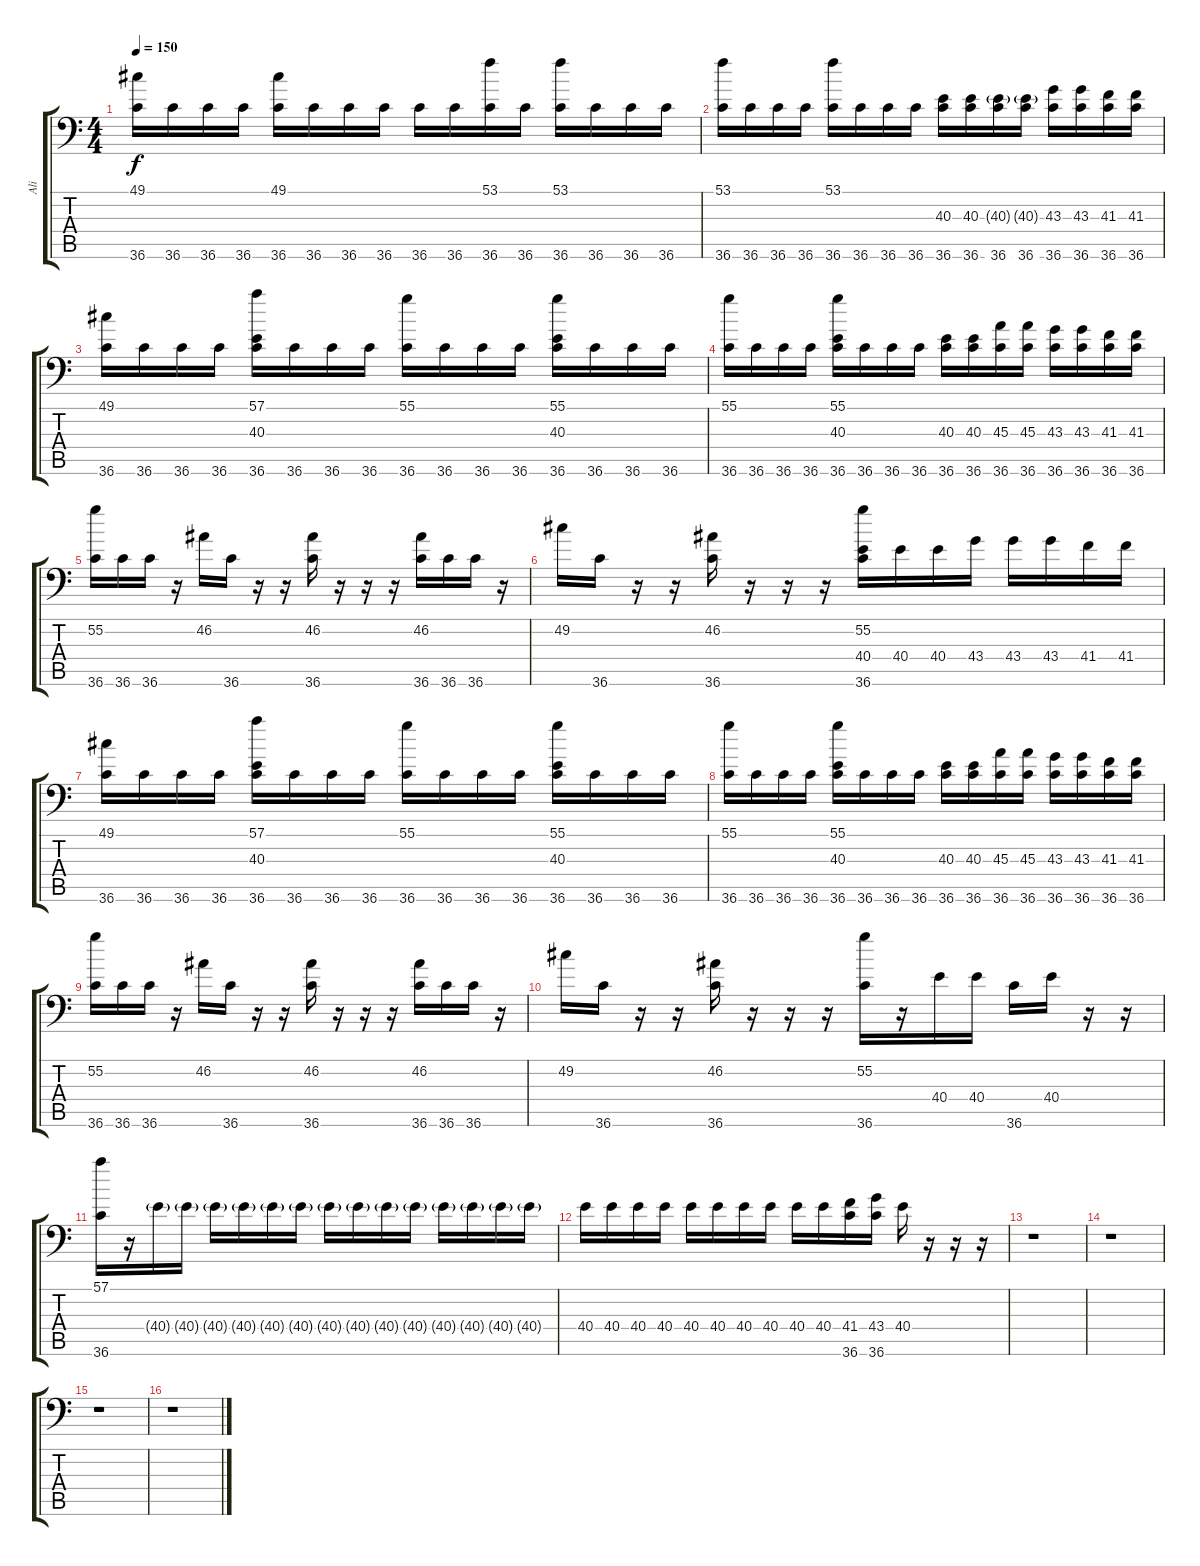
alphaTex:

\track ("Ali" "Ali") {instrument acousticgrandpiano}
\staff {score tabs}
\tuning (C-1 C-1 C-1 C-1 C-1 C-1) {hide}
\ts (4 4)
\tempo 150
\clef f4
\ks c
(49.1 36.6).16{dy f} 36.6.16 36.6.16 36.6.16 (49.1 36.6).16 36.6.16 36.6.16 36.6.16 36.6.16 36.6.16 (53.1 36.6).16 36.6.16 (53.1 36.6).16 36.6.16 36.6.16 36.6.16 |
(53.1 36.6).16 36.6.16 36.6.16 36.6.16 (53.1 36.6).16 36.6.16 36.6.16 36.6.16 (40.3 36.6).16 (40.3 36.6).16 (40.3{g} 36.6).16 (40.3{g} 36.6).16 (43.3 36.6).16 (43.3 36.6).16 (41.3 36.6).16 (41.3 36.6).16 |
(49.1 36.6).16 36.6.16 36.6.16 36.6.16 (57.1 40.3 36.6).16 36.6.16 36.6.16 36.6.16 (55.1 36.6).16 36.6.16 36.6.16 36.6.16 (55.1 40.3 36.6).16 36.6.16 36.6.16 36.6.16 |
(55.1 36.6).16 36.6.16 36.6.16 36.6.16 (55.1 40.3 36.6).16 36.6.16 36.6.16 36.6.16 (40.3 36.6).16 (40.3 36.6).16 (45.3 36.6).16 (45.3 36.6).16 (43.3 36.6).16 (43.3 36.6).16 (41.3 36.6).16 (41.3 36.6).16 |
(55.2 36.6).16 36.6.16 36.6.16 r.16 46.2.16 36.6.16 r.16 r.16 (46.2 36.6).16 r.16 r.16 r.16 (46.2 36.6).16 36.6.16 36.6.16 r.16 |
49.2.16 36.6.16 r.16 r.16 (46.2 36.6).16 r.16 r.16 r.16 (55.2 40.4 36.6).16 40.4.16 40.4.16 43.4.16 43.4.16 43.4.16 41.4.16 41.4.16 |
(49.1 36.6).16 36.6.16 36.6.16 36.6.16 (57.1 40.3 36.6).16 36.6.16 36.6.16 36.6.16 (55.1 36.6).16 36.6.16 36.6.16 36.6.16 (55.1 40.3 36.6).16 36.6.16 36.6.16 36.6.16 |
(55.1 36.6).16 36.6.16 36.6.16 36.6.16 (55.1 40.3 36.6).16 36.6.16 36.6.16 36.6.16 (40.3 36.6).16 (40.3 36.6).16 (45.3 36.6).16 (45.3 36.6).16 (43.3 36.6).16 (43.3 36.6).16 (41.3 36.6).16 (41.3 36.6).16 |
(55.2 36.6).16 36.6.16 36.6.16 r.16 46.2.16 36.6.16 r.16 r.16 (46.2 36.6).16 r.16 r.16 r.16 (46.2 36.6).16 36.6.16 36.6.16 r.16 |
49.2.16 36.6.16 r.16 r.16 (46.2 36.6).16 r.16 r.16 r.16 (55.2 36.6).16 r.16 40.4.16 40.4.16 36.6.16 40.4.16 r.16 r.16 |
(57.1 36.6).16 r.16 40.4{g}.16 40.4{g}.16 40.4{g}.16 40.4{g}.16 40.4{g}.16 40.4{g}.16 40.4{g}.16 40.4{g}.16 40.4{g}.16 40.4{g}.16 40.4{g}.16 40.4{g}.16 40.4{g}.16 40.4{g}.16 |
40.4.16 40.4.16 40.4.16 40.4.16 40.4.16 40.4.16 40.4.16 40.4.16 40.4.16 40.4.16 (41.4 36.6).16 (43.4 36.6).16 40.4.16 r.16 r.16 r.16 |
r.1 |
r.1 |
r.1 |
r.1
